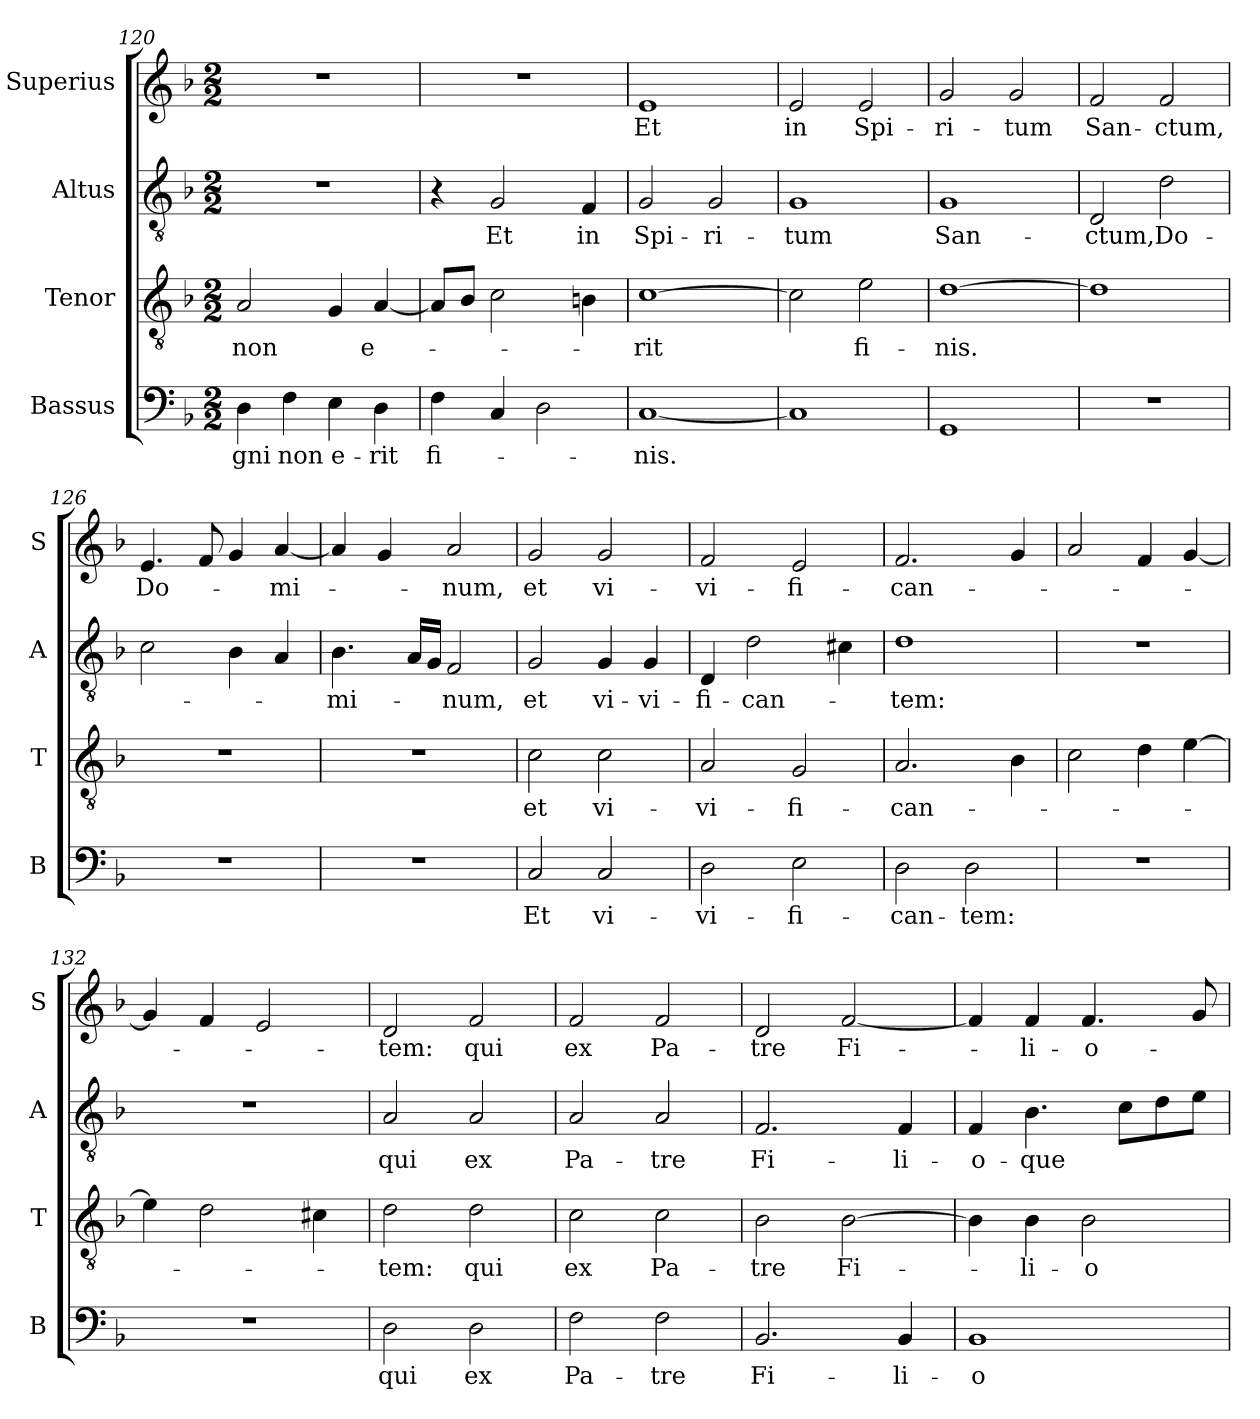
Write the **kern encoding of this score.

**kern	**text	**kern	**text	**kern	**text	**kern	**text
*part4	*part4	*part3	*part3	*part2	*part2	*part1	*part1
*staff4	*staff4	*staff3	*staff3	*staff2	*staff2	*staff1	*staff1
*I"Bassus	*	*I"Tenor	*	*I"Altus	*	*I"Superius	*
*I'B	*	*I'T	*	*I'A	*	*I'S	*
*clefF4	*	*clefGv2	*	*clefGv2	*	*clefG2	*
*k[b-]	*	*k[b-]	*	*k[b-]	*	*k[b-]	*
*M2/2	*	*M2/2	*	*M2/2	*	*M2/2	*
=120	=120	=120	=120	=120	=120	=120	=120
4D	-gni	2A	non	1r	.	1r	.
4F	non	.	.	.	.	.	.
4E	e-	4G	.	.	.	.	.
4D	-rit	[4A	e-	.	.	.	.
=121	=121	=121	=121	=121	=121	=121	=121
4F	fi-	8AL]	.	4r	.	1r	.
.	.	8B-J	.	.	.	.	.
4C	.	2c	.	2G	Et	.	.
2D	.	.	.	.	.	.	.
.	.	4Bn	.	4F	in	.	.
=122	=122	=122	=122	=122	=122	=122	=122
[1C	-nis.	[1c	-rit	2G	Spi-	1e	Et
.	.	.	.	2G	-ri-	.	.
=123	=123	=123	=123	=123	=123	=123	=123
1C]	.	2c]	.	1G	-tum	2e	in
.	.	2e	fi-	.	.	2e	Spi-
=124	=124	=124	=124	=124	=124	=124	=124
1GG	.	[1d	-nis.	1G	San-	2g	-ri-
.	.	.	.	.	.	2g	-tum
=125	=125	=125	=125	=125	=125	=125	=125
1r	.	1d]	.	2D	-ctum,	2f	San-
.	.	.	.	2d	Do-	2f	-ctum,
=126	=126	=126	=126	=126	=126	=126	=126
1r	.	1r	.	2c	.	4.e	Do-
.	.	.	.	.	.	8f	.
.	.	.	.	4B-	.	4g	.
.	.	.	.	4A	.	[4a	-mi-
=127	=127	=127	=127	=127	=127	=127	=127
1r	.	1r	.	4.B-	-mi-	4a]	.
.	.	.	.	.	.	4g	.
.	.	.	.	16ALL	.	.	.
.	.	.	.	16GJJ	.	.	.
.	.	.	.	2F	-num,	2a	-num,
=128	=128	=128	=128	=128	=128	=128	=128
2C	Et	2c	et	2G	et	2g	et
2C	vi-	2c	vi-	4G	vi-	2g	vi-
.	.	.	.	4G	-vi-	.	.
=129	=129	=129	=129	=129	=129	=129	=129
2D	-vi-	2A	-vi-	4D	-fi-	2f	-vi-
.	.	.	.	2d	-can-	.	.
2E	-fi-	2G	-fi-	.	.	2e	-fi-
.	.	.	.	4c#X	.	.	.
=130	=130	=130	=130	=130	=130	=130	=130
2D	-can-	2.A	-can-	1d	-tem:	2.f	-can-
2D	-tem:	.	.	.	.	.	.
.	.	4B-	.	.	.	4g	.
=131	=131	=131	=131	=131	=131	=131	=131
1r	.	2c	.	1r	.	2a	.
.	.	4d	.	.	.	4f	.
.	.	[4e	.	.	.	[4g	.
=132	=132	=132	=132	=132	=132	=132	=132
1r	.	4e]	.	1r	.	4g]	.
.	.	2d	.	.	.	4f	.
.	.	.	.	.	.	2e	.
.	.	4c#X	.	.	.	.	.
=133	=133	=133	=133	=133	=133	=133	=133
2D	qui	2d	-tem:	2A	qui	2d	-tem:
2D	ex	2d	qui	2A	ex	2f	qui
=134	=134	=134	=134	=134	=134	=134	=134
2F	Pa-	2c	ex	2A	Pa-	2f	ex
2F	-tre	2c	Pa-	2A	-tre	2f	Pa-
=135	=135	=135	=135	=135	=135	=135	=135
2.BB-	Fi-	2B-	-tre	2.F	Fi-	2d	-tre
.	.	[2B-	Fi-	.	.	[2f	Fi-
4BB-	-li-	.	.	4F	-li-	.	.
=136	=136	=136	=136	=136	=136	=136	=136
1BB-	-o-	4B-]	.	4F	-o-	4f]	.
.	.	4B-	-li-	4.B-	-que	4f	-li-
.	.	2B-	-o-	.	.	4.f	-o-
.	.	.	.	8cL	.	.	.
.	.	.	.	8d	.	.	.
.	.	.	.	8eJ	.	8g	.
=	=	=	=	=	=	=	=
*-	*-	*-	*-	*-	*-	*-	*-
